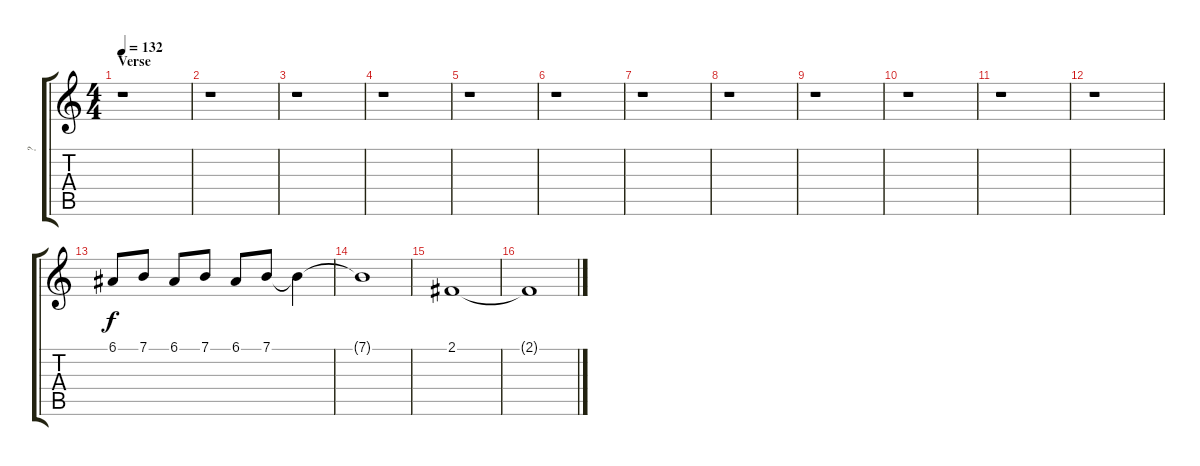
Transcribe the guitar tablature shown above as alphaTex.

\track ("?" "?") {instrument flute}
\staff {score tabs}
\tuning (E4 B3 G3 D3 A2 E2) {hide}
\ts (4 4)
\section ("" "Verse ")
\tempo 132
\clef g2
\ks c
r.1{dy f} |
r.1 |
r.1 |
r.1 |
r.1 |
r.1 |
r.1 |
r.1 |
r.1 |
r.1 |
r.1 |
r.1 |
6.1.8 7.1.8 6.1.8 7.1.8 6.1.8 7.1.8 7.1{t}.4 |
7.1{t}.1 |
2.1.1 |
2.1{t}.1
